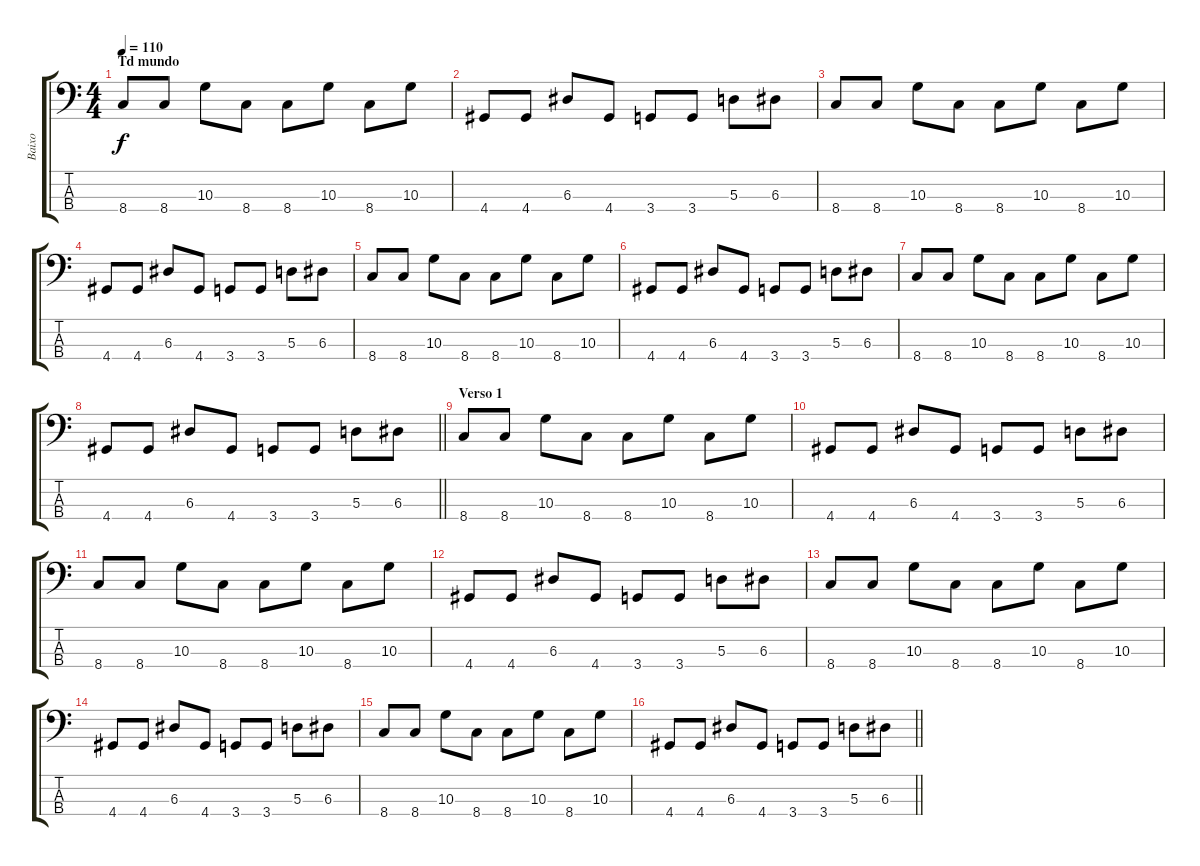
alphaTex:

\track ("Baixo" "Baixo") {instrument electricbassfinger}
\staff {score tabs}
\tuning (G2 D2 A1 E1) {hide}
\ts (4 4)
\section ("" "Td mundo")
\tempo 110
\clef f4
\ks c
8.4.8{dy f volume 13} 8.4.8 10.3.8 8.4.8 8.4.8 10.3.8 8.4.8 10.3.8 |
4.4.8 4.4.8 6.3.8 4.4.8 3.4.8 3.4.8 5.3.8 6.3.8 |
8.4.8 8.4.8 10.3.8 8.4.8 8.4.8 10.3.8 8.4.8 10.3.8 |
4.4.8 4.4.8 6.3.8 4.4.8 3.4.8 3.4.8 5.3.8 6.3.8 |
8.4.8 8.4.8 10.3.8 8.4.8 8.4.8 10.3.8 8.4.8 10.3.8 |
4.4.8 4.4.8 6.3.8 4.4.8 3.4.8 3.4.8 5.3.8 6.3.8 |
8.4.8 8.4.8 10.3.8 8.4.8 8.4.8 10.3.8 8.4.8 10.3.8 |
\barLineRight lightlight
4.4.8 4.4.8 6.3.8 4.4.8 3.4.8 3.4.8 5.3.8 6.3.8 |
\section ("" "Verso 1")
8.4.8 8.4.8 10.3.8 8.4.8 8.4.8 10.3.8 8.4.8 10.3.8 |
4.4.8 4.4.8 6.3.8 4.4.8 3.4.8 3.4.8 5.3.8 6.3.8 |
8.4.8 8.4.8 10.3.8 8.4.8 8.4.8 10.3.8 8.4.8 10.3.8 |
4.4.8 4.4.8 6.3.8 4.4.8 3.4.8 3.4.8 5.3.8 6.3.8 |
8.4.8 8.4.8 10.3.8 8.4.8 8.4.8 10.3.8 8.4.8 10.3.8 |
4.4.8 4.4.8 6.3.8 4.4.8 3.4.8 3.4.8 5.3.8 6.3.8 |
8.4.8 8.4.8 10.3.8 8.4.8 8.4.8 10.3.8 8.4.8 10.3.8 |
\barLineRight lightlight
4.4.8 4.4.8 6.3.8 4.4.8 3.4.8 3.4.8 5.3.8 6.3.8
